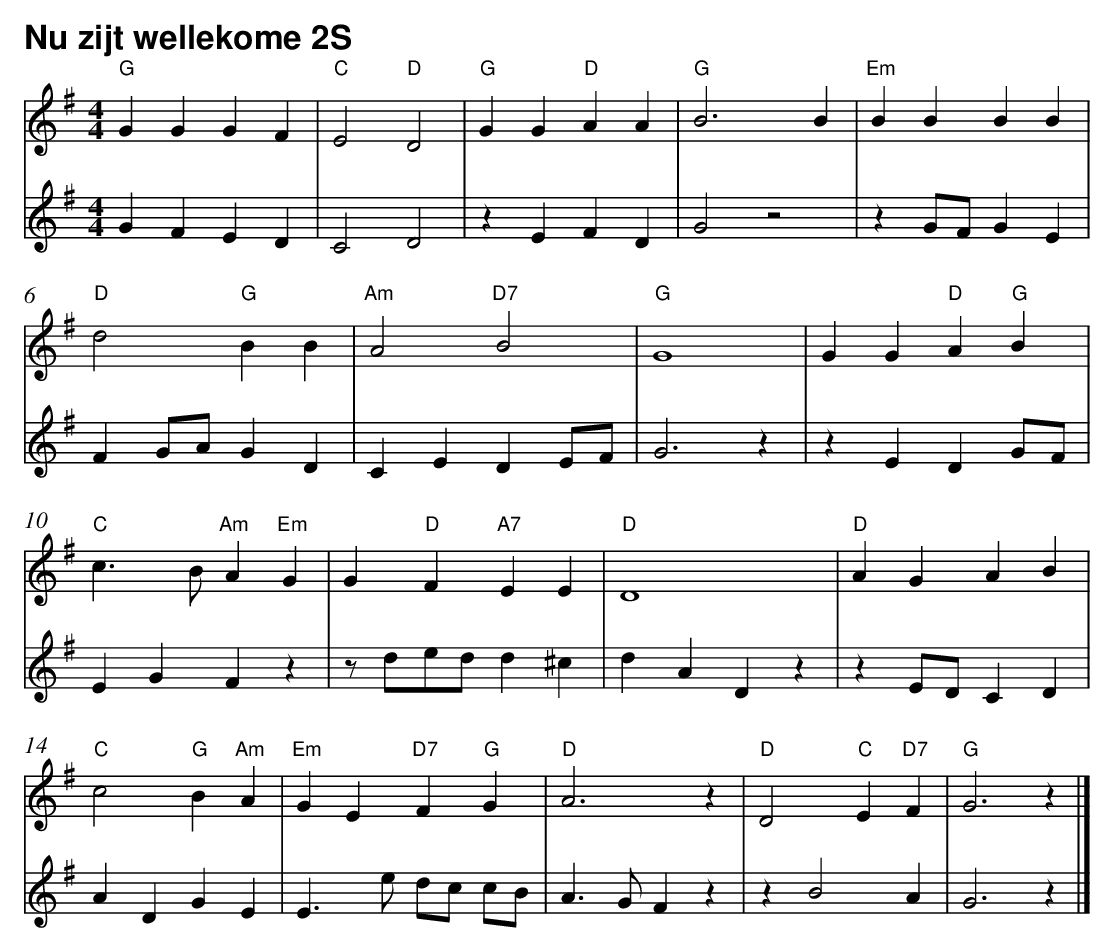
X:1
T:Nu zijt wellekome 2S
L:1/4
M:4/4
K:Gmaj
V:1 clef=treble
"G" G G G F |"C" E2"D" D2 |"G" G G"D" A A |"G" B3 B |"Em" B B B B |"D" d2 "G"B B |
"Am" A2"D7" B2 |"G" G4 | G G"D" A "G"B |"C" c3/2 B/2 "Am"A "Em"G | G "D"F "A7" E E |"D" D4 |
"D" A G A B | "C"c2 "G"B "Am"A |"Em" G E "D7"F "G"G |"D" A3 z |"D" D2"C" E "D7"F |"G" G3 z |]
V:2
GFED| C2 D2| z EFD| G2 z2| z G/F/GE| F G/A/GD| CED E/F/|G3 z|
zEDG/F/|EGFz|z/d/e/d/d ^c| dADz| z E/D/CD| ADGE| E3/2e/ d/c/ c/B/| A3/2 G/ Fz|z B2A| G3 z|]
